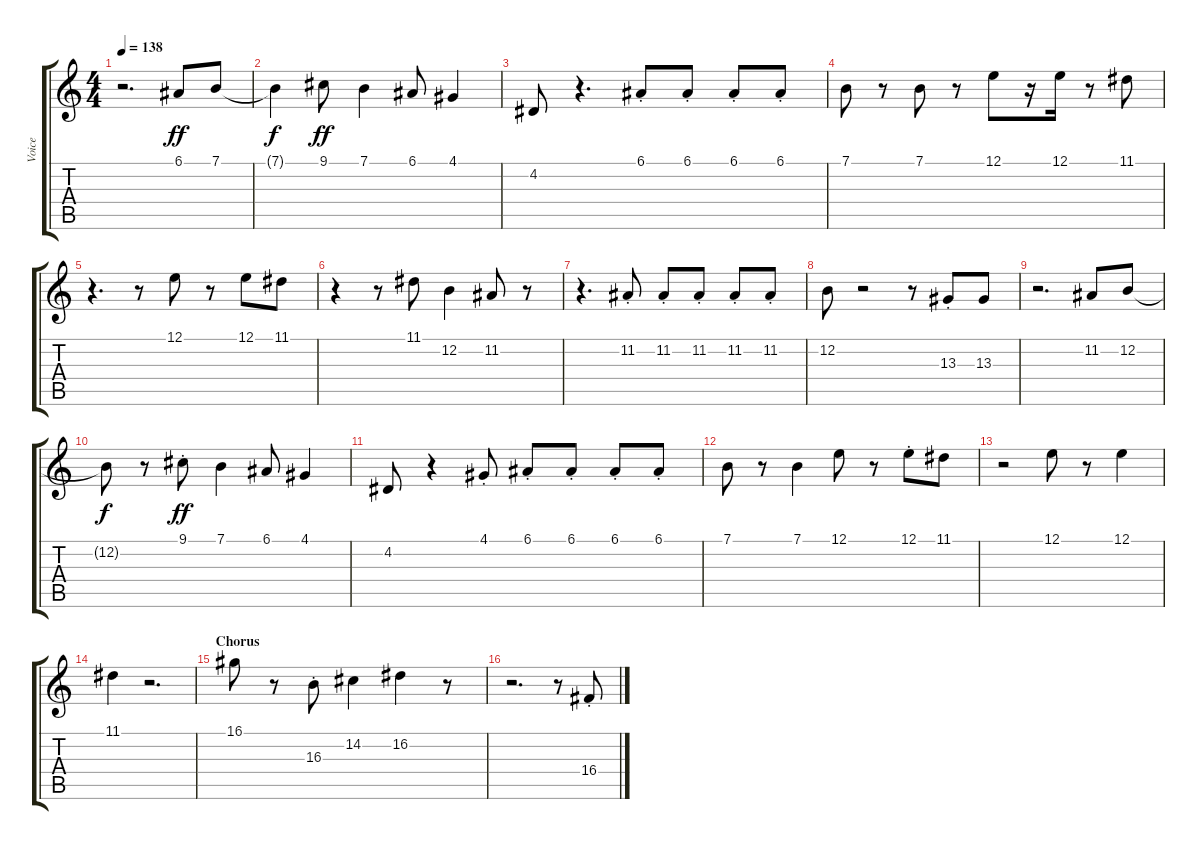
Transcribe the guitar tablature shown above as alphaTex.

\track ("Voice" "Voice") {instrument pad4choir}
\staff {score tabs}
\tuning (E4 B3 G3 D3 A2 E2) {hide}
\ts (4 4)
\tempo 138
\clef g2
\ks c
r.2{d dy ff} 6.1.8 7.1.8 |
7.1{t}.4{dy f} 9.1.8{dy ff} 7.1.4 6.1.8 4.1.4 |
4.2.8 r.4{d} 6.1{st}.8 6.1{st}.8 6.1{st}.8 6.1{st}.8 |
7.1.8 r.8 7.1.8 r.8 12.1.8 r.16 12.1.16 r.8 11.1.8 |
r.4{d} r.8 12.1.8 r.8 12.1.8 11.1.8 |
r.4 r.8 11.1.8 12.2.4 11.2.8 r.8 |
r.4{d} 11.2{st}.8 11.2{st}.8 11.2{st}.8 11.2{st}.8 11.2{st}.8 |
12.2.8 r.2 r.8 13.3{st}.8 13.3.8 |
r.2{d} 11.2.8 12.2.8 |
12.2{t}.8{dy f} r.8 9.1{st}.8{dy ff} 7.1.4 6.1.8 4.1.4 |
4.2.8 r.4 4.1{st}.8 6.1{st}.8 6.1{st}.8 6.1{st}.8 6.1{st}.8 |
7.1.8 r.8 7.1.4 12.1.8 r.8 12.1{st}.8 11.1.8 |
r.2 12.1.8 r.8 12.1.4 |
11.1.4 r.2{d} |
\section ("" "Chorus")
16.1.8 r.8 16.3{st}.8 14.2.4 16.2.4 r.8 |
r.2{d} r.8 16.4{st}.8
